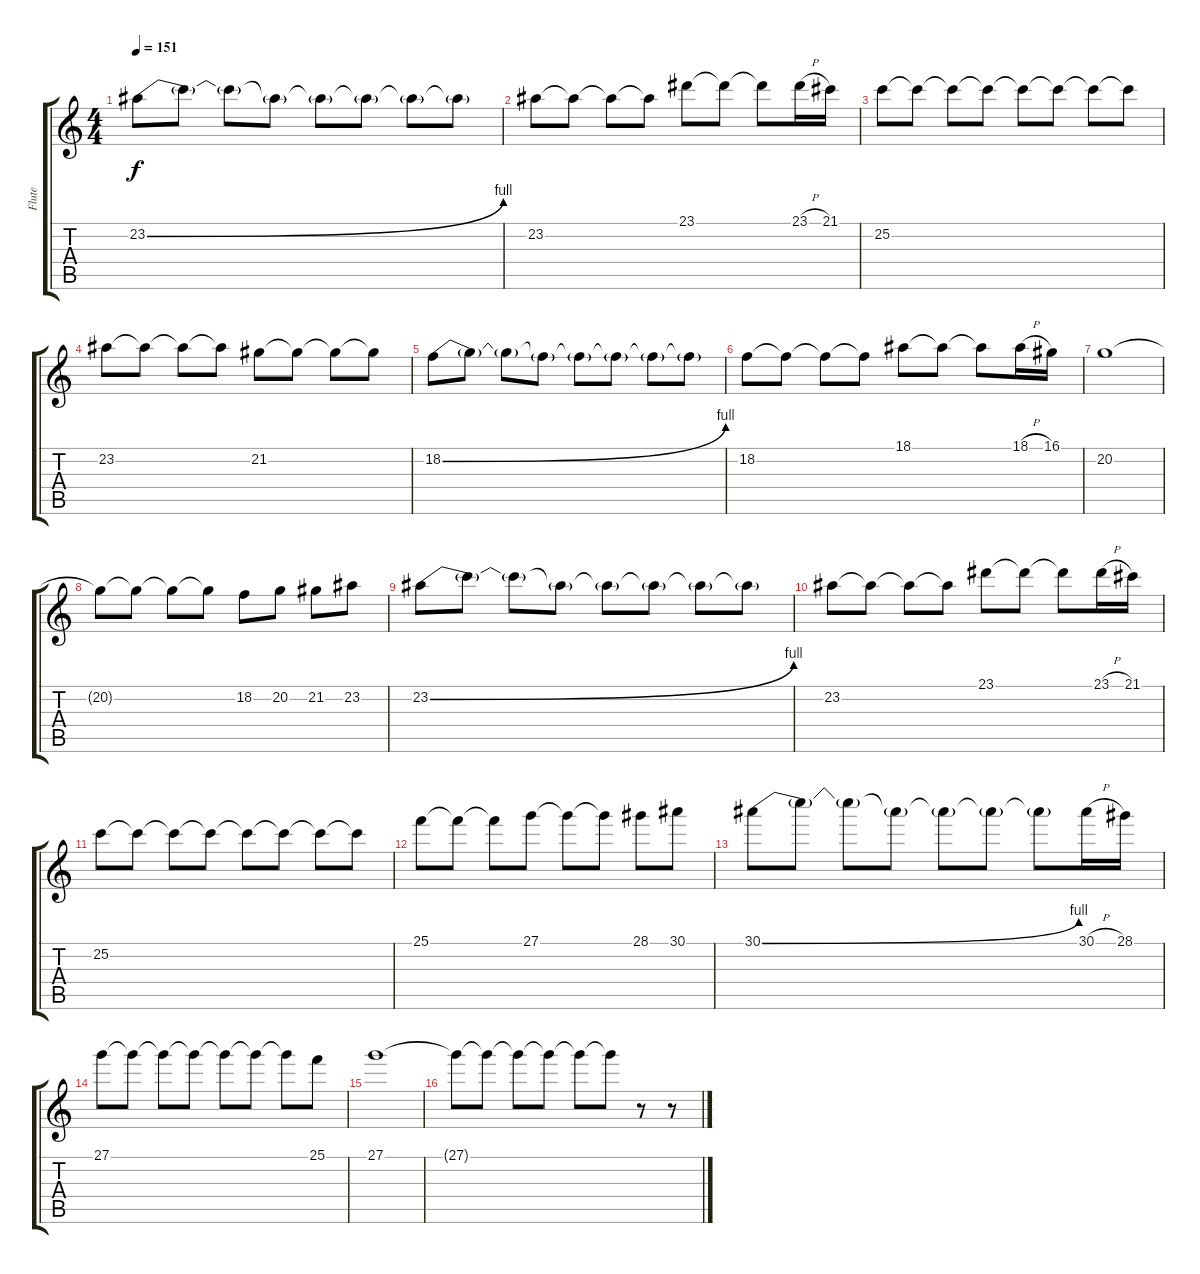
\track ("Flute" "Flute") {instrument flute}
\staff {score tabs}
\tuning (E4 B3 G3 D3 A2 E2) {hide}
\ts (4 4)
\tempo 151
\clef g2
\ks c
23.2{be (bend 0 0 60 4)}.8{dy f} 23.2{t}.8 23.2{t}.8 23.2{t}.8 23.2{t}.8 23.2{t}.8 23.2{t}.8 23.2{t}.8 |
23.2.8 23.2{t}.8 23.2{t}.8 23.2{t}.8 23.1.8 23.1{t}.8 23.1{t}.8 23.1{h}.16 21.1.16 |
25.2.8 25.2{t}.8 25.2{t}.8 25.2{t}.8 25.2{t}.8 25.2{t}.8 25.2{t}.8 25.2{t}.8 |
23.2.8 23.2{t}.8 23.2{t}.8 23.2{t}.8 21.2.8 21.2{t}.8 21.2{t}.8 21.2{t}.8 |
18.2{be (bend 0 0 60 4)}.8 18.2{t}.8 18.2{t}.8 18.2{t}.8 18.2{t}.8 18.2{t}.8 18.2{t}.8 18.2{t}.8 |
18.2.8 18.2{t}.8 18.2{t}.8 18.2{t}.8 18.1.8 18.1{t}.8 18.1{t}.8 18.1{h}.16 16.1.16 |
20.2.1 |
20.2{t}.8 20.2{t}.8 20.2{t}.8 20.2{t}.8 18.2.8 20.2.8 21.2.8 23.2.8 |
23.2{be (bend 0 0 60 4)}.8 23.2{t}.8 23.2{t}.8 23.2{t}.8 23.2{t}.8 23.2{t}.8 23.2{t}.8 23.2{t}.8 |
23.2.8 23.2{t}.8 23.2{t}.8 23.2{t}.8 23.1.8 23.1{t}.8 23.1{t}.8 23.1{h}.16 21.1.16 |
25.2.8 25.2{t}.8 25.2{t}.8 25.2{t}.8 25.2{t}.8 25.2{t}.8 25.2{t}.8 25.2{t}.8 |
25.1.8 25.1{t}.8 25.1{t}.8 27.1.8 27.1{t}.8 27.1{t}.8 28.1.8 30.1.8 |
30.1{be (bend 0 0 60 4)}.8 30.1{t}.8 30.1{t}.8 30.1{t}.8 30.1{t}.8 30.1{t}.8 30.1{t}.8 30.1{h}.16 28.1.16 |
27.1.8 27.1{t}.8 27.1{t}.8 27.1{t}.8 27.1{t}.8 27.1{t}.8 27.1{t}.8 25.1.8 |
27.1.1 |
27.1{t}.8 27.1{t}.8 27.1{t}.8 27.1{t}.8 27.1{t}.8 27.1{t}.8 r.8 r.8
